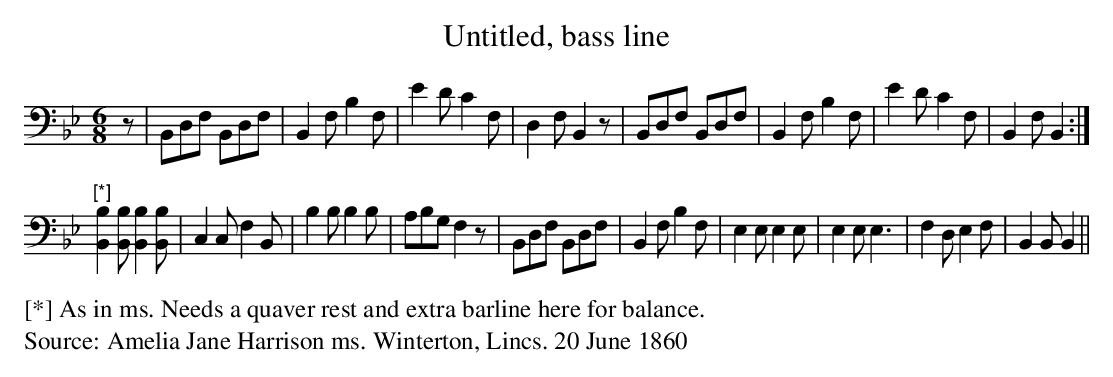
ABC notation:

X:1
T:Untitled, bass line
M:6/8
L:1/8
K:Bb
V:1 clef=bass octave=-2
z|Bdf Bdf|B2fb2f|\
e'2d'c'2f|d2fB2z|Bdf Bdf|B2fb2f|e'2d'c'2f|B2fB2:|
"^[*]"[b2B2][Bb][b2B2][Bb]|c2cf2B|b2bb2b|abgf2z|Bdf Bdf|B2fb2f|\
e2ee2e|e2ee3|f2de2f|B2BB2||
